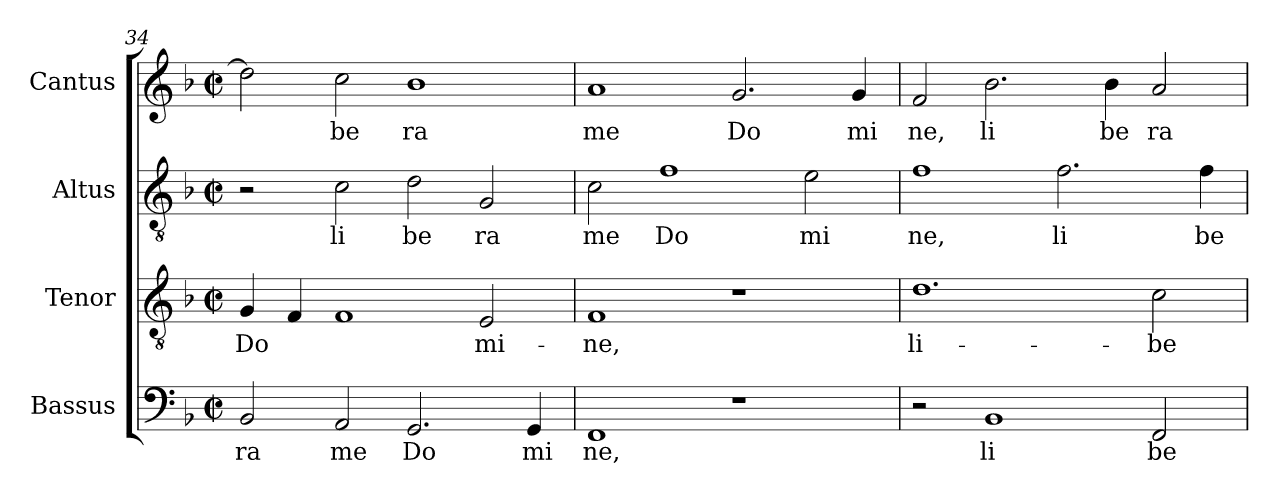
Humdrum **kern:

**kern	**text	**kern	**text	**kern	**text	**kern	**text
*part4	*part4	*part3	*part3	*part2	*part2	*part1	*part1
*staff4	*staff4	*staff3	*staff3	*staff2	*staff2	*staff1	*staff1
*I"Bassus	*	*I"Tenor	*	*I"Altus	*	*I"Cantus	*
*clefF4	*	*clefGv2	*	*clefGv2	*	*clefG2	*
*k[b-]	*	*k[b-]	*	*k[b-]	*	*k[b-]	*
*F:	*	*F:	*	*F:	*	*F:	*
*M2/2	*	*M2/2	*	*M2/2	*	*M2/2	*
*met(c|)	*	*met(c|)	*	*met(c|)	*	*met(c|)	*
=34	=34	=34	=34	=34	=34	=34	=34
!	!LO:LY:b:cj	!	!LO:LY:b:cj	!	!	!	!LO:LY:b:cj
2BB-/	ra	4G/	Do-	2r	.	2dd\]	.
!	!	!	!LO:LY:b:cj	!	!	!	!
.	.	4F/	--	.	.	.	.
!	!LO:LY:b:cj	!	!LO:LY:b:cj	!	!LO:LY:b:cj	!	!LO:LY:b:cj
2AA/	me	1F	--	2c\	li	2cc\	be
!	!LO:LY:b:cj	!	!	!	!LO:LY:b:cj	!	!LO:LY:b:cj
2.GG/	Do	.	.	2d\	be	1b-	ra
!	!	!	!LO:LY:b:cj	!	!LO:LY:b:cj	!	!
.	.	2E/	-mi-	2G/	ra	.	.
!	!LO:LY:b:cj	!	!	!	!	!	!
4GG/	mi	.	.	.	.	.	.
=35	=35	=35	=35	=35	=35	=35	=35
!	!LO:LY:b:cj	!	!LO:LY:b:cj	!	!LO:LY:b:cj	!	!LO:LY:b:cj
1FF	ne,	1F	-ne,	2c\	me	1a	me
!	!	!	!	!	!LO:LY:b:cj	!	!
.	.	.	.	1f	Do	.	.
!	!	!	!	!	!	!	!LO:LY:b:cj
1r	.	1r	.	.	.	2.g/	Do
!	!	!	!	!	!LO:LY:b:cj	!	!
.	.	.	.	2e\	mi	.	.
!	!	!	!	!	!	!	!LO:LY:b:cj
.	.	.	.	.	.	4g/	mi
=36	=36	=36	=36	=36	=36	=36	=36
!	!	!	!LO:LY:b:cj	!	!LO:LY:b:cj	!	!LO:LY:b:cj
2r	.	1.d	li-	1f	ne,	2f/	ne,
!	!LO:LY:b:cj	!	!	!	!	!	!LO:LY:b:cj
1BB-	li	.	.	.	.	2.b-\	li
!	!	!	!	!	!LO:LY:b:cj	!	!
.	.	.	.	2.f\	li	.	.
!	!	!	!	!	!	!	!LO:LY:b:cj
.	.	.	.	.	.	4b-\	be
!	!LO:LY:b:cj	!	!LO:LY:b:cj	!	!	!	!LO:LY:b:cj
2FF/	be	2c\	-be-	.	.	2a/	ra
!	!	!	!	!	!LO:LY:b:cj	!	!
.	.	.	.	4f\	be	.	.
=	=	=	=	=	=	=	=
*-	*-	*-	*-	*-	*-	*-	*-
